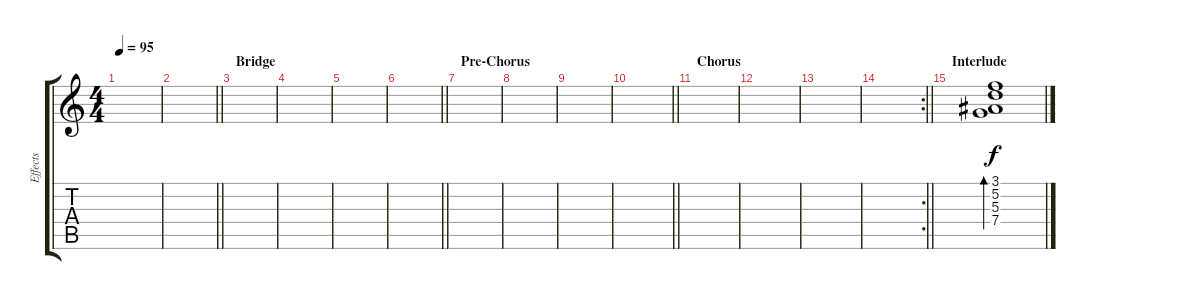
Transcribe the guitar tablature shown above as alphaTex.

\track ("Effects" "Effects") {instrument distortionguitar}
\staff {score tabs}
\tuning (D4 A3 F3 C3 G2 C2) {hide}
\ts (4 4)
\tempo 95
\clef g2
\ks c
|
\barLineRight lightlight
|
\section ("" "Bridge")
|
|
|
\barLineRight lightlight
|
\section ("" "Pre-Chorus")
|
|
|
\barLineRight lightlight
|
\section ("" "Chorus")
|
|
|
\rc 2
\barLineRight lightlight
|
\section ("" "Interlude")
(3.1 5.2 5.3 7.4).1{bd 240 instrument acousticguitarsteel}
